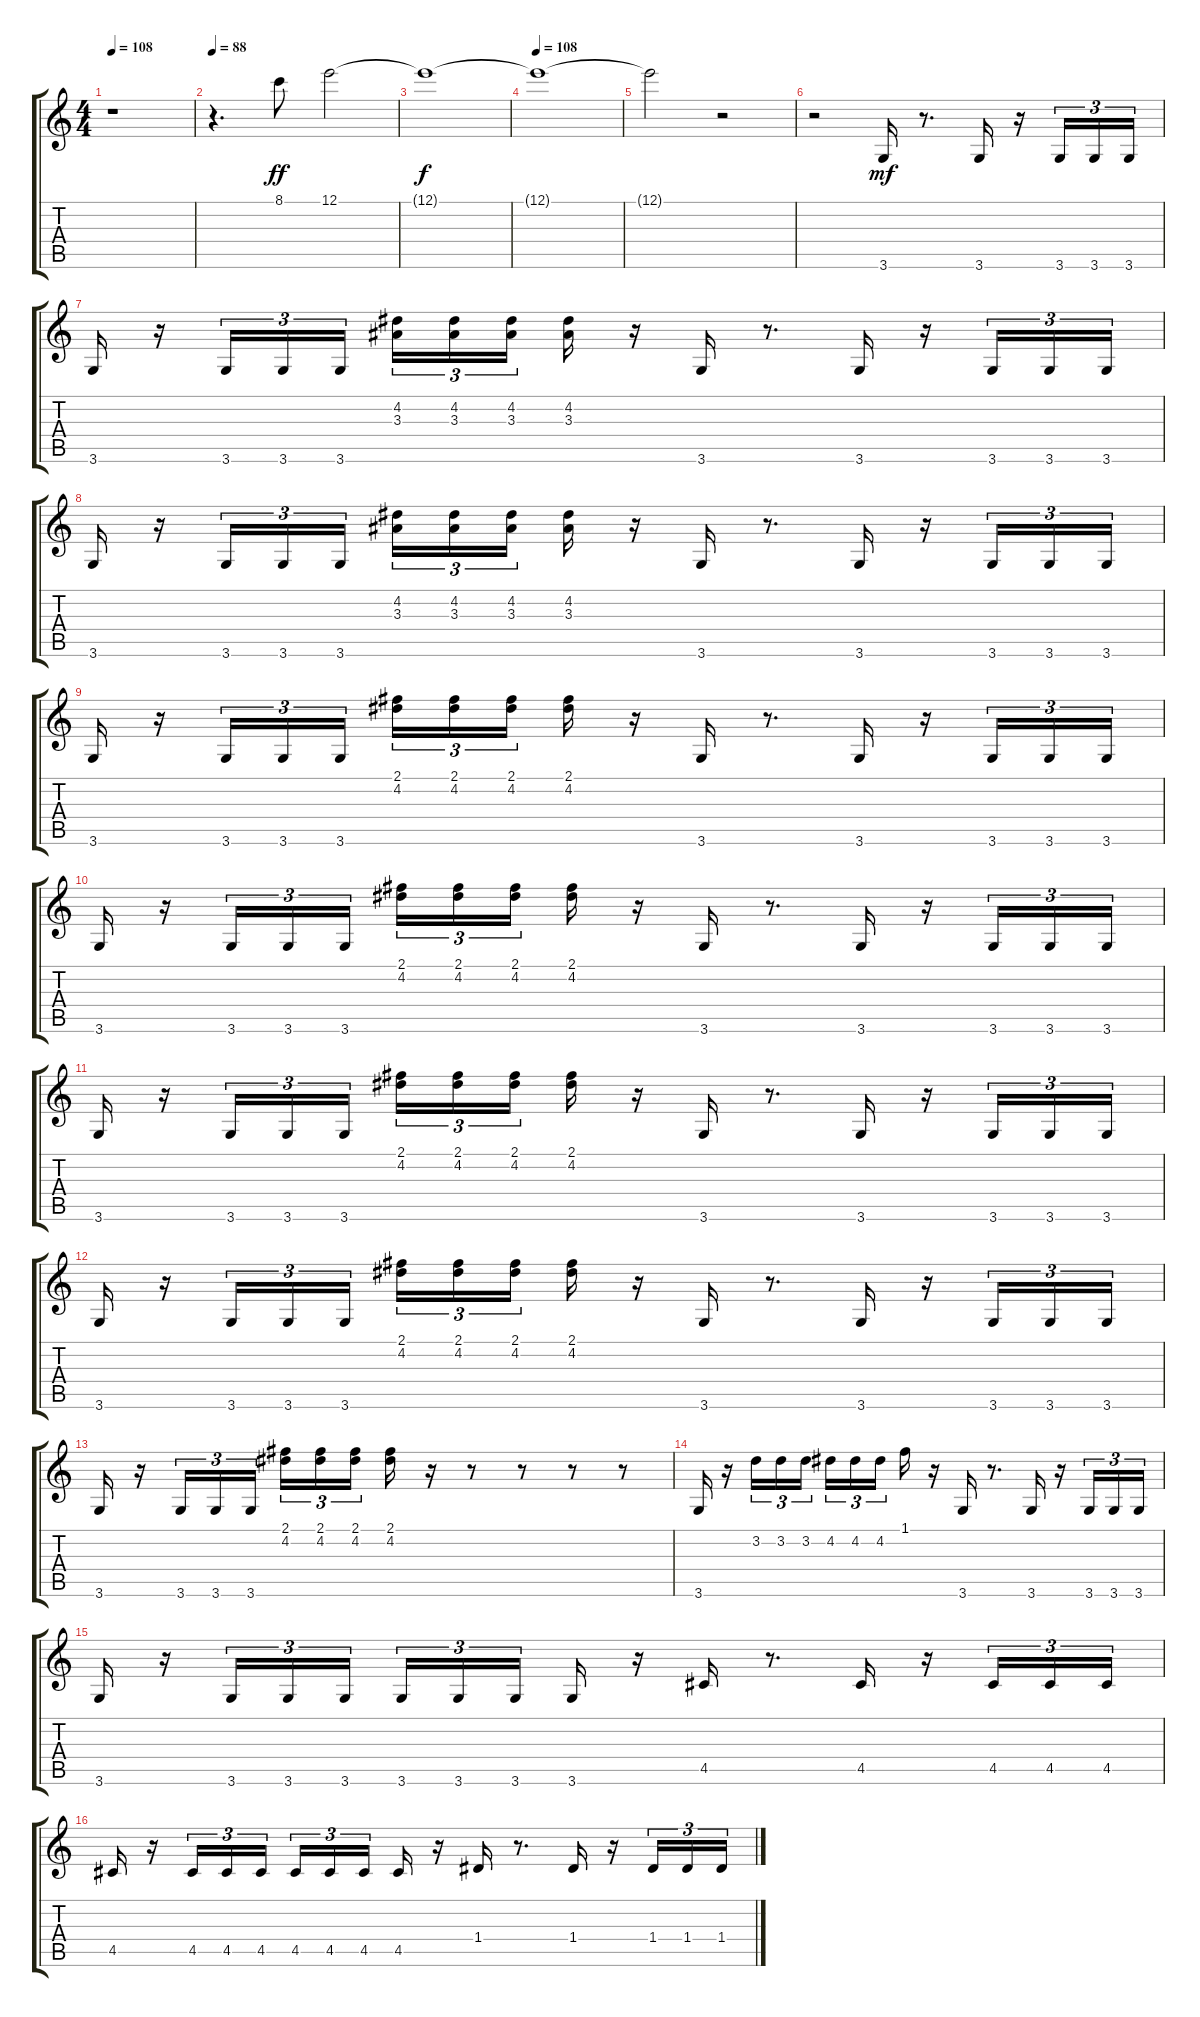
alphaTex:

\track "" {instrument overdrivenguitar}
\staff {score tabs}
\tuning (E4 B3 G3 D3 A2 E2) {hide}
\ts (4 4)
\tempo 108
\clef g2
\ks c
r.1{dy f} |
\tempo 88
r.4{d} 8.1.8{dy ff} 12.1.2 |
12.1{t}.1{dy f} |
\tempo 108
12.1{t}.1 |
12.1{t}.2 r.2 |
r.2 3.6.16{dy mf} r.8{d} 3.6.16 r.16 3.6.16{tu (3 2)} 3.6.16{tu (3 2)} 3.6.16{tu (3 2)} |
3.6.16 r.16 3.6.16{tu (3 2)} 3.6.16{tu (3 2)} 3.6.16{tu (3 2)} (4.2 3.3).16{tu (3 2)} (4.2 3.3).16{tu (3 2)} (4.2 3.3).16{tu (3 2) beam splitsecondary} (4.2 3.3).16 r.16 3.6.16 r.8{d} 3.6.16 r.16 3.6.16{tu (3 2)} 3.6.16{tu (3 2)} 3.6.16{tu (3 2)} |
3.6.16 r.16 3.6.16{tu (3 2)} 3.6.16{tu (3 2)} 3.6.16{tu (3 2)} (4.2 3.3).16{tu (3 2)} (4.2 3.3).16{tu (3 2)} (4.2 3.3).16{tu (3 2) beam splitsecondary} (4.2 3.3).16 r.16 3.6.16 r.8{d} 3.6.16 r.16 3.6.16{tu (3 2)} 3.6.16{tu (3 2)} 3.6.16{tu (3 2)} |
3.6.16 r.16 3.6.16{tu (3 2)} 3.6.16{tu (3 2)} 3.6.16{tu (3 2)} (2.1 4.2).16{tu (3 2)} (2.1 4.2).16{tu (3 2)} (2.1 4.2).16{tu (3 2) beam splitsecondary} (2.1 4.2).16 r.16 3.6.16 r.8{d} 3.6.16 r.16 3.6.16{tu (3 2)} 3.6.16{tu (3 2)} 3.6.16{tu (3 2)} |
3.6.16 r.16 3.6.16{tu (3 2)} 3.6.16{tu (3 2)} 3.6.16{tu (3 2)} (2.1 4.2).16{tu (3 2)} (2.1 4.2).16{tu (3 2)} (2.1 4.2).16{tu (3 2) beam splitsecondary} (2.1 4.2).16 r.16 3.6.16 r.8{d} 3.6.16 r.16 3.6.16{tu (3 2)} 3.6.16{tu (3 2)} 3.6.16{tu (3 2)} |
3.6.16 r.16 3.6.16{tu (3 2)} 3.6.16{tu (3 2)} 3.6.16{tu (3 2)} (2.1 4.2).16{tu (3 2)} (2.1 4.2).16{tu (3 2)} (2.1 4.2).16{tu (3 2) beam splitsecondary} (2.1 4.2).16 r.16 3.6.16 r.8{d} 3.6.16 r.16 3.6.16{tu (3 2)} 3.6.16{tu (3 2)} 3.6.16{tu (3 2)} |
3.6.16 r.16 3.6.16{tu (3 2)} 3.6.16{tu (3 2)} 3.6.16{tu (3 2)} (2.1 4.2).16{tu (3 2)} (2.1 4.2).16{tu (3 2)} (2.1 4.2).16{tu (3 2) beam splitsecondary} (2.1 4.2).16 r.16 3.6.16 r.8{d} 3.6.16 r.16 3.6.16{tu (3 2)} 3.6.16{tu (3 2)} 3.6.16{tu (3 2)} |
3.6.16 r.16 3.6.16{tu (3 2)} 3.6.16{tu (3 2)} 3.6.16{tu (3 2)} (2.1 4.2).16{tu (3 2)} (2.1 4.2).16{tu (3 2)} (2.1 4.2).16{tu (3 2) beam splitsecondary} (2.1 4.2).16 r.16 r.8 r.8 r.8 r.8 |
3.6.16 r.16 3.2.16{tu (3 2)} 3.2.16{tu (3 2)} 3.2.16{tu (3 2)} 4.2.16{tu (3 2)} 4.2.16{tu (3 2)} 4.2.16{tu (3 2) beam splitsecondary} 1.1.16 r.16 3.6.16 r.8{d} 3.6.16 r.16 3.6.16{tu (3 2)} 3.6.16{tu (3 2)} 3.6.16{tu (3 2)} |
3.6.16 r.16 3.6.16{tu (3 2)} 3.6.16{tu (3 2)} 3.6.16{tu (3 2)} 3.6.16{tu (3 2)} 3.6.16{tu (3 2)} 3.6.16{tu (3 2) beam splitsecondary} 3.6.16 r.16 4.5.16 r.8{d} 4.5.16 r.16 4.5.16{tu (3 2)} 4.5.16{tu (3 2)} 4.5.16{tu (3 2)} |
4.5.16 r.16 4.5.16{tu (3 2)} 4.5.16{tu (3 2)} 4.5.16{tu (3 2)} 4.5.16{tu (3 2)} 4.5.16{tu (3 2)} 4.5.16{tu (3 2) beam splitsecondary} 4.5.16 r.16 1.4.16 r.8{d} 1.4.16 r.16 1.4.16{tu (3 2)} 1.4.16{tu (3 2)} 1.4.16{tu (3 2)}
